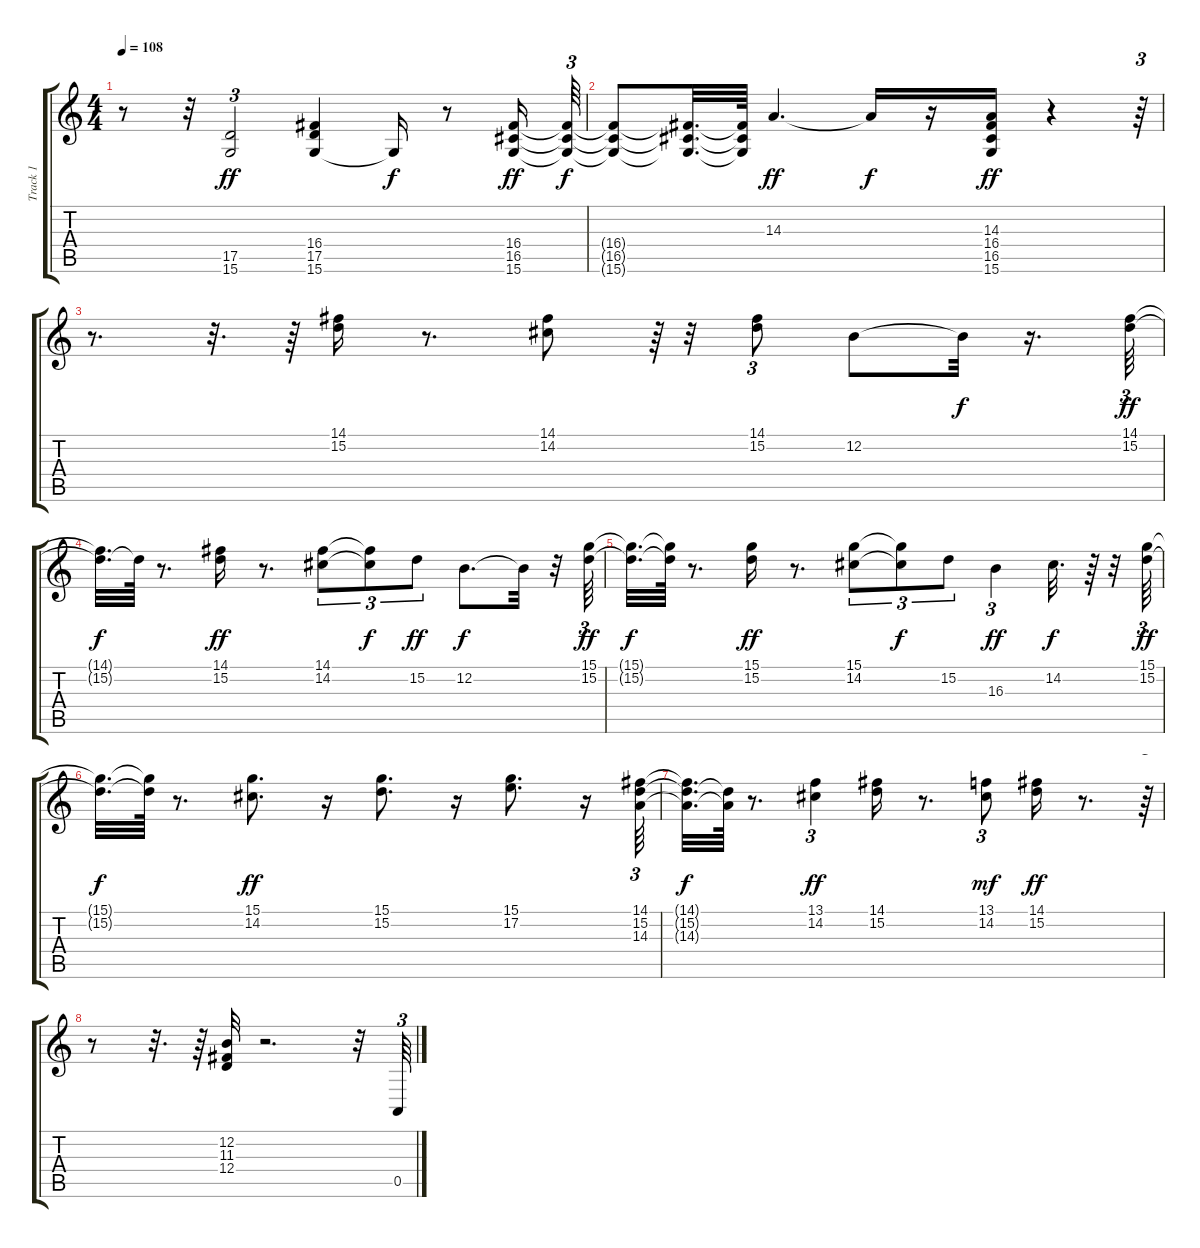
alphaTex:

\track ("Track 1" "Track 1") {instrument acousticgrandpiano}
\staff {score tabs}
\tuning (E4 B3 G3 D3 A2 E2) {hide}
\ts (4 4)
\tempo 108
\clef g2
\ks c
r.8{dy ff} r.32 (17.5 15.6).2{tu (3 2)} (16.4 17.5 15.6).4 15.6{t}.16{dy f} r.8 (16.4 16.5 15.6).16{dy ff} (16.4{t} 16.5{t} 15.6{t}).64{tu (3 2) dy f} |
(16.4{t} 16.5{t} 15.6{t}).8 (16.4{t} 16.5{t} 15.6{t}).32{d} (16.4{t} 16.5{t} 15.6{t}).64 14.3.4{d dy ff} 14.3{t}.16{dy f} r.16 (14.3 16.4 16.5 15.6).16{dy ff} r.4 r.64{tu (3 2)} |
r.8{d} r.32{d} r.64 (14.1 15.2).16 r.8{d} (14.1 14.2).8 r.64{tu (3 2)} r.32 (14.1 15.2).8{tu (3 2)} 12.2.8 12.2{t}.32{dy f} r.16{d} (14.1 15.2).64{tu (3 2) dy ff} |
(14.1{t} 15.2{t}).32{d dy f} 15.2{t}.64 r.8{d} (14.1 15.2).16{dy ff} r.8{d} (14.1 14.2).8{tu (3 2)} (14.1{t} 14.2{t}).8{tu (3 2) dy f} 15.2.8{tu (3 2) dy ff} 12.2.8{d dy f} 12.2{t}.32 r.32 (15.1 15.2).64{tu (3 2) dy ff} |
(15.1{t} 15.2{t}).32{d dy f} (15.1{t} 15.2{t}).64 r.8{d} (15.1 15.2).16{dy ff} r.8{d} (15.1 14.2).8{tu (3 2)} (15.1{t} 14.2{t}).8{tu (3 2) dy f} 15.2.8{tu (3 2)} 16.3.4{tu (3 2) dy ff} 14.2.32{d dy f} r.64 r.32 (15.1 15.2).64{tu (3 2) dy ff} |
(15.1{t} 15.2{t}).32{d dy f} (15.1{t} 15.2{t}).64 r.8{d} (15.1 14.2).8{d dy ff} r.16 (15.1 15.2).8{d} r.16 (15.1 17.2).8{d} r.16 (14.1 15.2 14.3).64{tu (3 2)} |
(14.1{t} 15.2{t} 14.3{t}).32{d dy f} (15.2{t} 14.3{t}).64 r.8{d} (13.1 14.2).4{tu (3 2) dy ff} (14.1 15.2).16 r.8{d} (13.1 14.2).8{tu (3 2) dy mf} (14.1 15.2).16{dy ff} r.8{d} r.64{tu (3 2)} |
r.8 r.32{d} r.64 (12.2 11.3 12.4).32 r.2{d} r.32 0.5.64{tu (3 2)}
